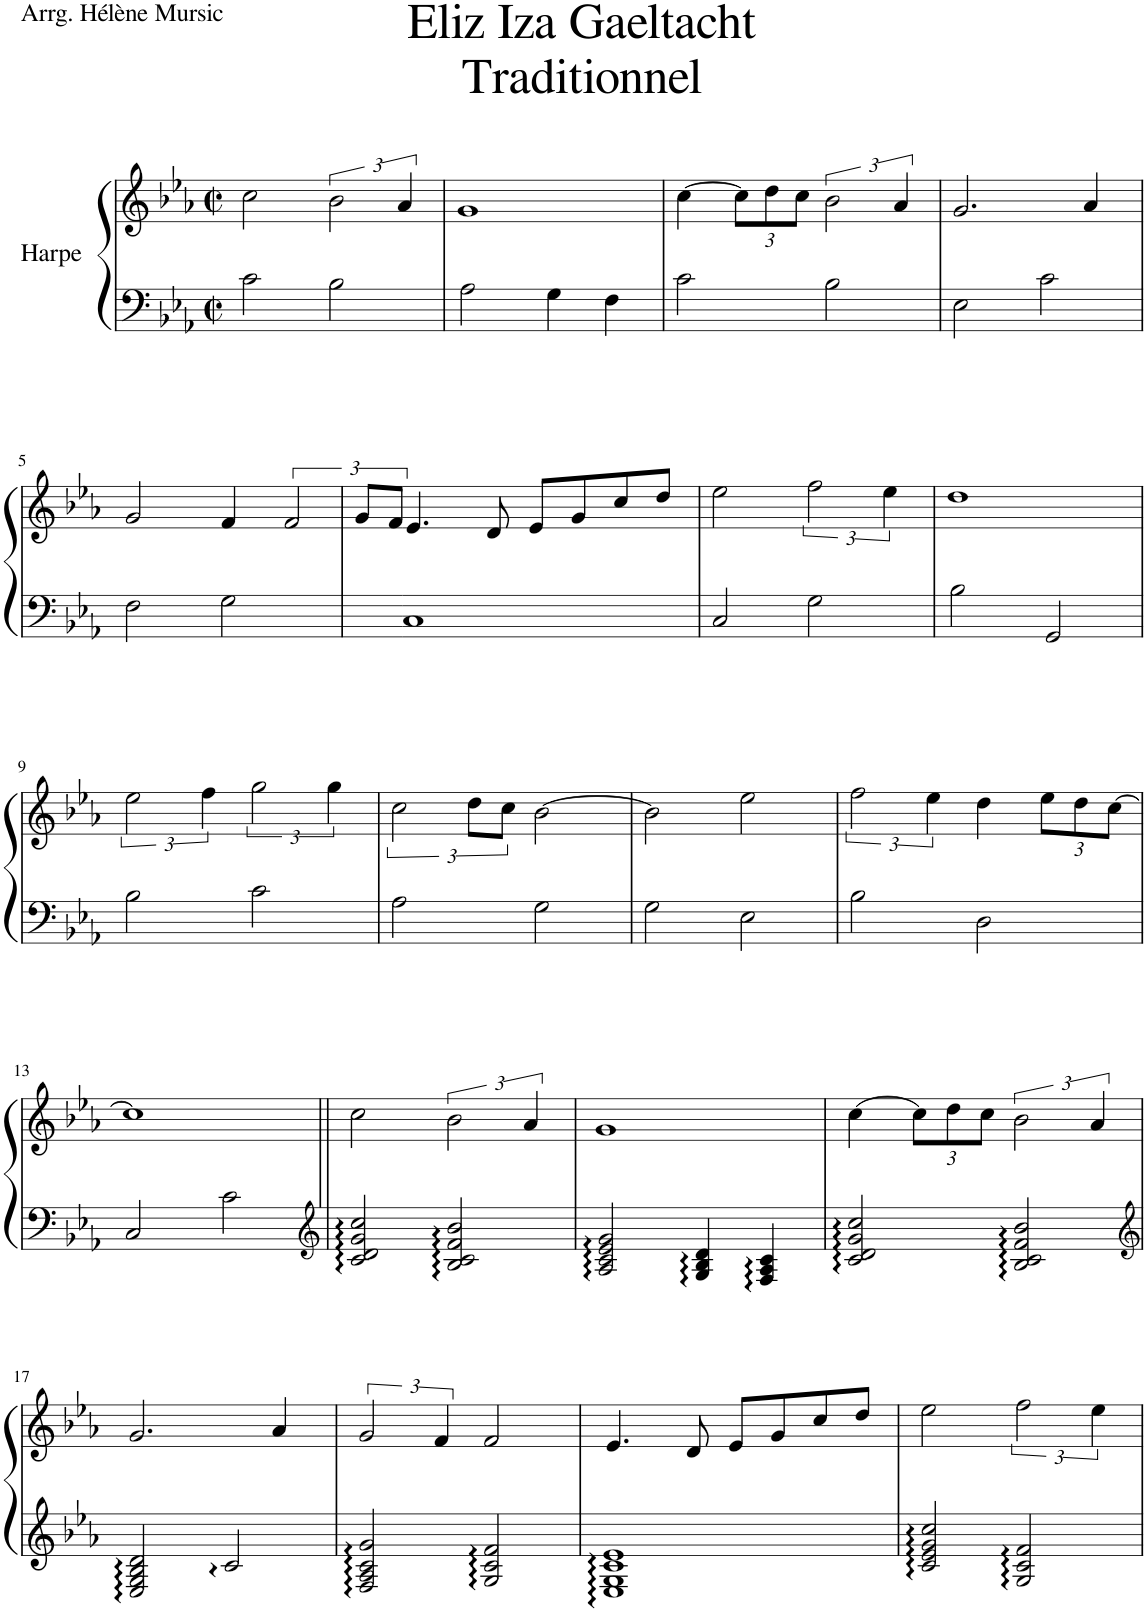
**kern	**kern
*part1	*part1
*staff2	*staff1
*I"Harpe	*
*clefF4	*clefG2
*k[b-e-a-]	*k[b-e-a-]
*M4/4	*M4/4
*met(c|)	*met(c|)
=1	=1
2c\	2cc\
2B-\	3b-\
.	6a-/
=2	=2
2A-\	1g
4G\	.
4F\	.
=3	=3
2c\	[4cc\
*	*Xbrackettup
.	12cc\L]
.	12dd\
.	12cc\J
*	*brackettup
2B-\	3b-\
.	6a-/
=4	=4
2E-\	2.g/
2c\	.
.	4a-/
!!LO:LB:g=z
=5	=5
2F\	2g/
2G\	4f/
.	[4f/
4ryy	12ryy
.	12g/L
.	12f/J
=6	=6
1C	4.e-/
.	12f/]
.	8d/
.	8e-/L
.	8g/
.	8cc/
.	8dd/J
12ryy	.
=7	=7
2C/	2ee-\
2G\	3ff\
.	6ee-\
=8	=8
2B-\	1dd
2GG/	.
!!LO:LB:g=z
=9	=9
2B-\	3ee-\
.	6ff\
2c\	3gg\
.	6gg\
=10	=10
2A-\	3cc\
.	12dd\L
.	12cc\J
2G\	[2b-\
=11	=11
2G\	2b-\]
2E-\	2ee-\
=12	=12
2B-\	3ff\
.	6ee-\
2D\	4dd\
*	*Xbrackettup
.	12ee-\L
.	12dd\
.	[12cc\J
!!LO:LB:g=z
=13	=13
2C/	1cc]
2c\	.
=14||	=14||
*clefG2	*
2c/ 2d/ 2g/ 2cc/	2cc\
*	*brackettup
2B-/ 2c/ 2f/ 2b-/	3b-\
.	6a-/
=15	=15
2A-/ 2c/ 2e-/ 2g/	1g
4G/ 4B-/ 4d/	.
4F/ 4A-/ 4c/	.
=16	=16
2c/ 2d/ 2g/ 2cc/	[4cc\
*	*Xbrackettup
.	12cc\L]
.	12dd\
.	12cc\J
*	*brackettup
2B-/ 2c/ 2f/ 2b-/	3b-\
.	6a-/
!!LO:LB:g=z
=17	=17
*clefG2	*
2E-/ 2G/ 2B-/ 2d/	2.g/
2c/	.
.	4a-/
=18	=18
2F/ 2A-/ 2c/ 2g/	3g/
.	6f/
2G/ 2c/ 2f/	2f/
=19	=19
1E- 1G 1c 1e-	4.e-/
.	8d/
.	8e-/L
.	8g/
.	8cc/
.	8dd/J
=20	=20
2c/ 2e-/ 2g/ 2cc/	2ee-\
2G/ 2c/ 2f/	3ff\
.	6ee-\
=	=
*-	*-
